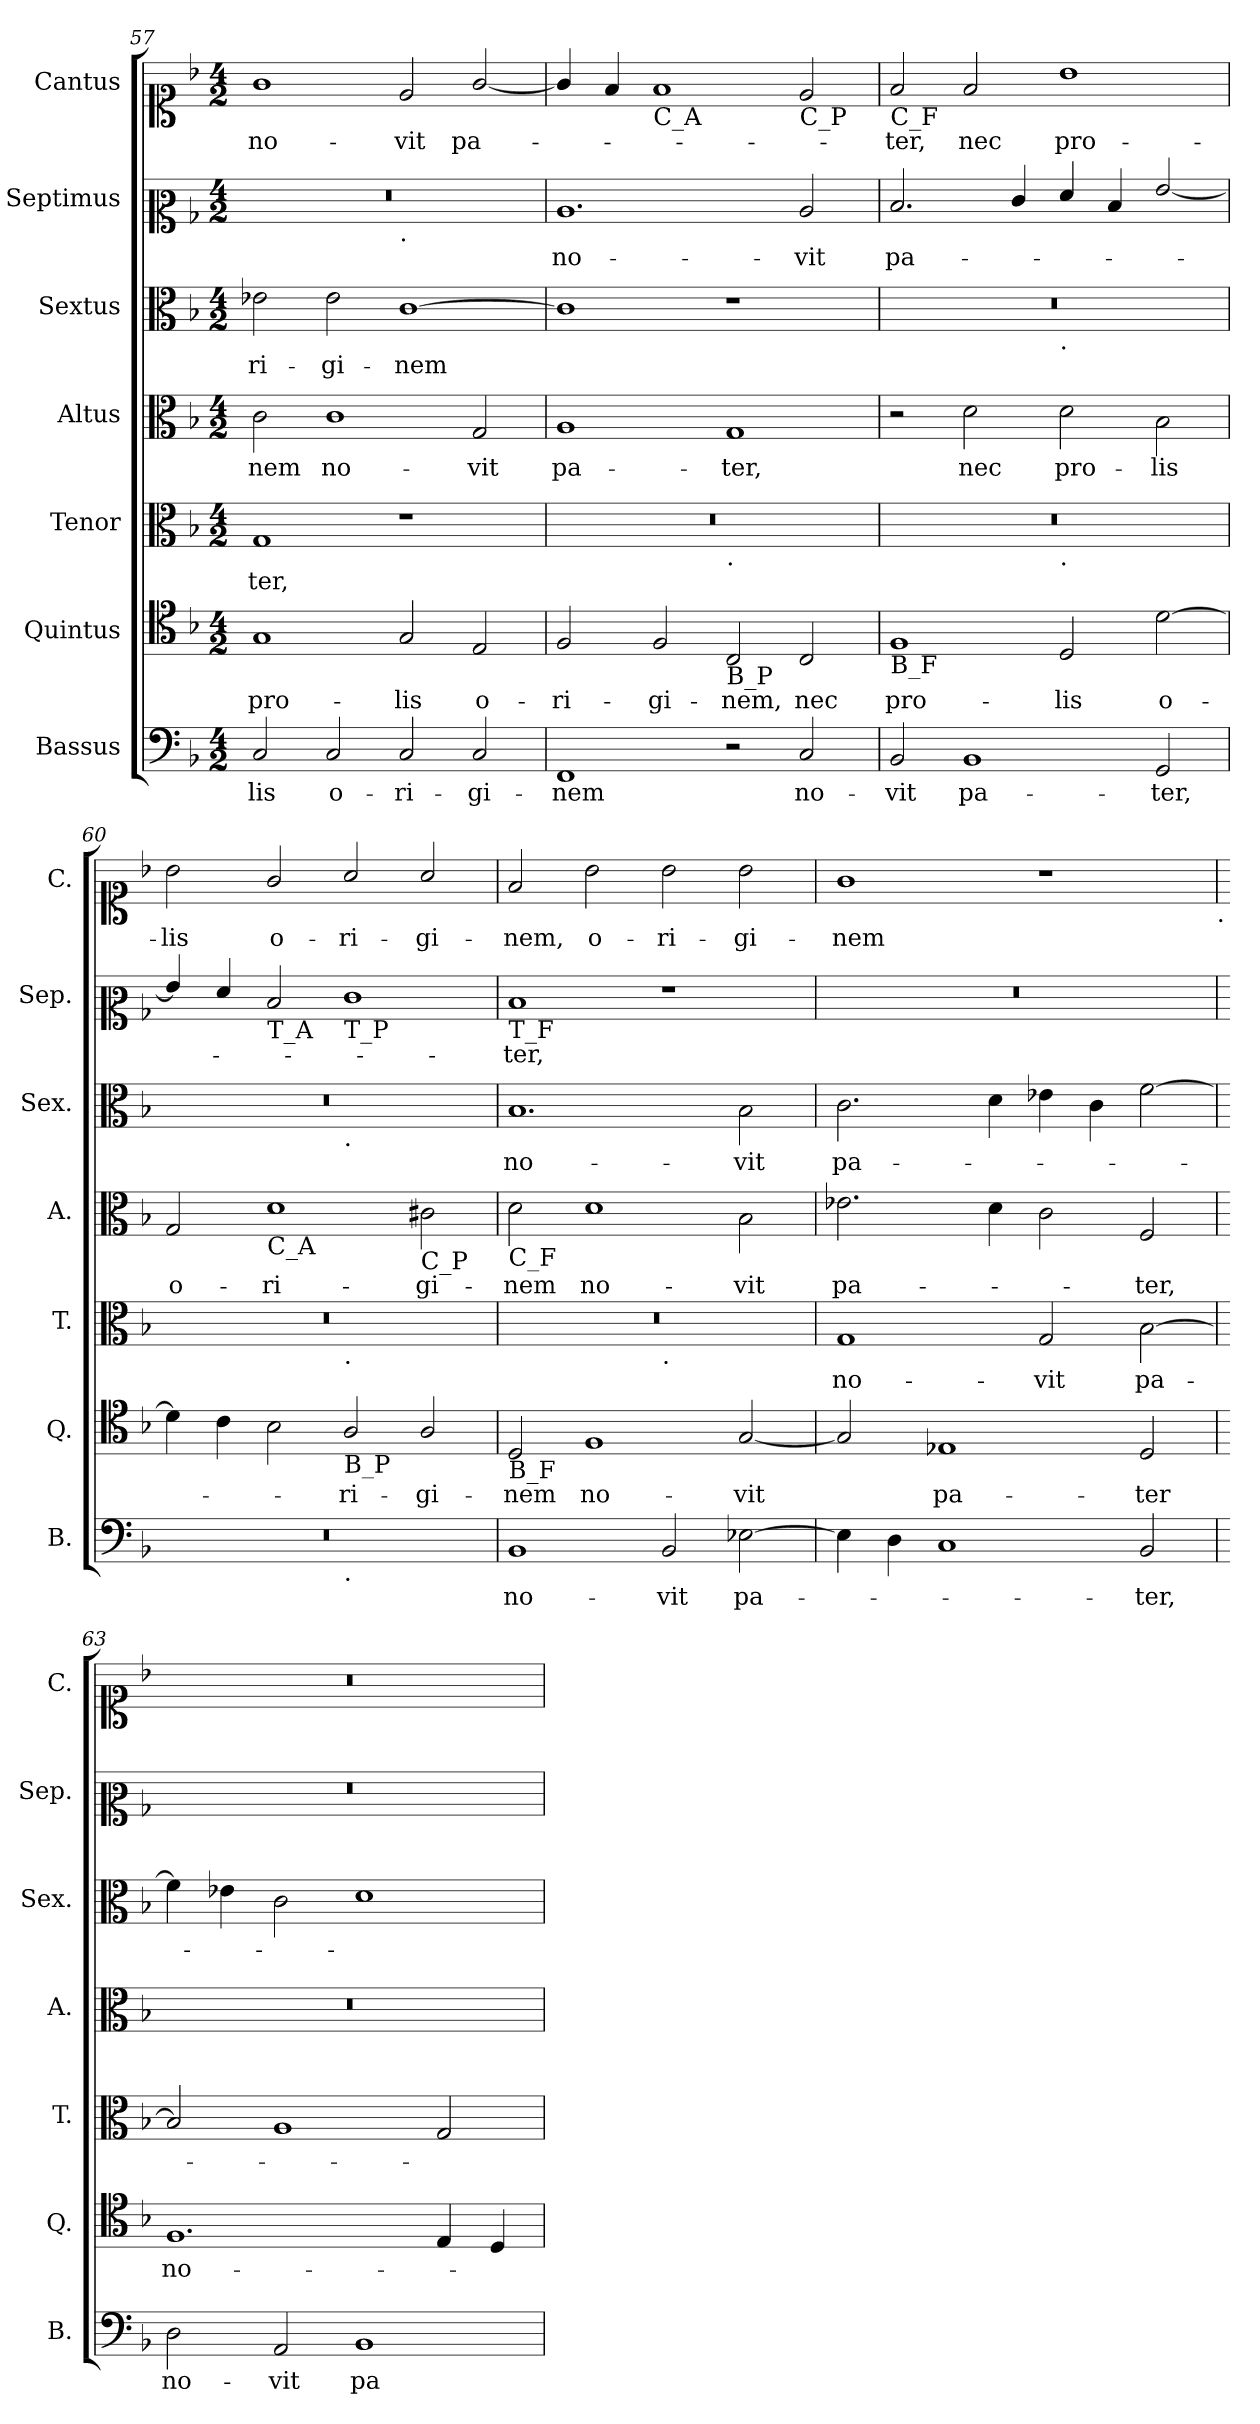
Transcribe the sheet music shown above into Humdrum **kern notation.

**kern	**text	**kern	**text	**kern	**text	**kern	**text	**kern	**text	**kern	**text	**kern	**text
*part7	*part7	*part6	*part6	*part5	*part5	*part4	*part4	*part3	*part3	*part2	*part2	*part1	*part1
*staff7	*staff7	*staff6	*staff6	*staff5	*staff5	*staff4	*staff4	*staff3	*staff3	*staff2	*staff2	*staff1	*staff1
*I"Bassus	*	*I"Quintus	*	*I"Tenor	*	*I"Altus	*	*I"Sextus	*	*I"Septimus	*	*I"Cantus	*
*I'B.	*	*I'Q.	*	*I'T.	*	*I'A.	*	*I'Sex.	*	*I'Sep.	*	*I'C.	*
*clefF4	*	*clefC4	*	*clefC3	*	*clefC3	*	*clefC3	*	*clefC2	*	*clefC1	*
*k[b-]	*	*k[b-]	*	*k[b-]	*	*k[b-]	*	*k[b-]	*	*k[b-]	*	*k[b-]	*
*F:	*	*F:	*	*F:	*	*F:	*	*F:	*	*F:	*	*F:	*
*M4/2	*	*M4/2	*	*M4/2	*	*M4/2	*	*M4/2	*	*M4/2	*	*M4/2	*
=57	=57	=57	=57	=57	=57	=57	=57	=57	=57	=57	=57	=57	=57
!	!	!	!	!	!	!	!	!	!	!LO:N:vis=1	!	!	!
*	*	*	*	*	*	*	*	*	*	*^	*	*	*
2C/	-lis	1G	pro-	1G	-ter,	2c\	-nem	2e-X\	-ri-	0r	1ryy	.	1g	no-
2C/	o-	.	.	.	.	1c	no-	2e-\	-gi-	.	.	.	.	.
!	!	!	!	!	!	!	!	!	!	!	!LO:TX:b:t=.	!	!	!
2C/	-ri-	2G/	-lis	1r	.	.	.	[1c	-nem	.	1ryy	.	2e/	-vit
2C/	-gi-	2E/	o-	.	.	2G/	-vit	.	.	.	.	.	[2g/	pa-
=58	=58	=58	=58	=58	=58	=58	=58	=58	=58	=58	=58	=58	=58	=58
!	!	!	!	!LO:N:vis=1	!	!	!	!	!	!	!	!	!	!
*	*	*	*	*^	*	*	*	*	*	*v	*v	*	*	*
1FF	-nem	2F/	-ri-	0r	1ryy	.	1A	pa-	1c]	.	1.c	no-	4g/]	.
.	.	.	.	.	.	.	.	.	.	.	.	.	4f/	.
!	!	!	!	!	!	!	!	!	!	!	!	!	!LO:TX:b:t=C_A	!
.	.	2F/	-gi-	.	.	.	.	.	.	.	.	.	1f	.
!	!	!	!	!	!LO:TX:b:t=.	!	!	!	!	!	!	!	!	!
!	!	!LO:TX:b:t=B_P	!	!	!	!	!	!	!	!	!	!	!	!
2r	.	2C/	-nem,	.	1ryy	.	1G	-ter,	1r	.	.	.	.	.
!	!	!	!	!	!	!	!	!	!	!	!	!	!LO:TX:b:t=C_P	!
2C/	no-	2C/	nec	.	.	.	.	.	.	.	2c/	-vit	2e/	.
=59	=59	=59	=59	=59	=59	=59	=59	=59	=59	=59	=59	=59	=59	=59
!	!	!	!	!	!	!	!	!	!	!	!	!	!LO:TX:b:t=C_F	!
!	!	!LO:TX:b:t=B_F	!	!	!	!	!	!	!	!	!	!	!	!
!	!	!	!	!LO:N:vis=1	!	!	!	!	!LO:N:vis=1	!	!	!	!	!
*	*	*	*	*	*	*	*	*	*^	*	*	*	*	*
2BB-/	-vit	1F	pro-	0r	1ryy	.	2r	.	0r	1ryy	.	2.d/	pa-	2f/	-ter,
1BB-	pa-	.	.	.	.	.	2d\	nec	.	.	.	.	.	2f/	nec
.	.	.	.	.	.	.	.	.	.	.	.	4e/	.	.	.
!	!	!	!	!	!	!	!	!	!	!LO:TX:b:t=.	!	!	!	!	!
!	!	!	!	!	!LO:TX:b:t=.	!	!	!	!	!	!	!	!	!	!
.	.	2D/	-lis	.	1ryy	.	2d\	pro-	.	1ryy	.	4f/	.	1b-	pro-
.	.	.	.	.	.	.	.	.	.	.	.	4d/	.	.	.
2GG/	-ter,	[2d\	o-	.	.	.	2B-\	-lis	.	.	.	[2g/	.	.	.
=60	=60	=60	=60	=60	=60	=60	=60	=60	=60	=60	=60	=60	=60	=60	=60
!LO:N:vis=1	!	!	!	!LO:N:vis=1	!	!	!	!	!LO:N:vis=1	!	!	!	!	!	!
*^	*	*	*	*	*	*	*	*	*	*	*	*	*	*	*
0r	1ryy	.	4d\]	.	0r	1ryy	.	2G/	o-	0r	1ryy	.	4g/]	.	2b-\	-lis
.	.	.	4c\	.	.	.	.	.	.	.	.	.	4f/	.	.	.
!	!	!	!	!	!	!	!	!	!	!	!	!	!LO:TX:b:t=T_A	!	!	!
!	!	!	!	!	!	!	!	!LO:TX:b:t=C_A	!	!	!	!	!	!	!	!
.	.	.	2B-\	.	.	.	.	1d	-ri-	.	.	.	2d/	.	2g/	o-
!	!	!	!	!	!	!	!	!	!	!	!	!	!LO:TX:b:t=T_P	!	!	!
!	!	!	!	!	!	!	!	!	!	!	!LO:TX:b:t=.	!	!	!	!	!
!	!	!	!	!	!	!LO:TX:b:t=.	!	!	!	!	!	!	!	!	!	!
!	!	!	!LO:TX:b:t=B_P	!	!	!	!	!	!	!	!	!	!	!	!	!
!	!LO:TX:b:t=.	!	!	!	!	!	!	!	!	!	!	!	!	!	!	!
.	1ryy	.	2A/	-ri-	.	1ryy	.	.	.	.	1ryy	.	1e	.	2a/	-ri-
!	!	!	!	!	!	!	!	!LO:TX:b:t=C_P	!	!	!	!	!	!	!	!
.	.	.	2A/	-gi-	.	.	.	2c#X\	-gi-	.	.	.	.	.	2a/	-gi-
=61	=61	=61	=61	=61	=61	=61	=61	=61	=61	=61	=61	=61	=61	=61	=61	=61
!	!	!	!	!	!	!	!	!	!	!	!	!	!LO:TX:b:t=T_F	!	!	!
!	!	!	!	!	!	!	!	!LO:TX:b:t=C_F	!	!	!	!	!	!	!	!
!	!	!	!LO:TX:b:t=B_F	!	!	!	!	!	!	!	!	!	!	!	!	!
!	!	!	!	!	!LO:N:vis=1	!	!	!	!	!	!	!	!	!	!	!
*v	*v	*	*	*	*	*	*	*	*	*v	*v	*	*	*	*	*
1BB-	no-	2D/	-nem	0r	1ryy	.	2d\	-nem	1.B-	no-	1d	-ter,	2f/	-nem,
.	.	1F	no-	.	.	.	1d	no-	.	.	.	.	2b-\	o-
!	!	!	!	!	!LO:TX:b:t=.	!	!	!	!	!	!	!	!	!
2BB-/	-vit	.	.	.	1ryy	.	.	.	.	.	1r	.	2b-\	-ri-
[2E-X\	pa-	[2G/	-vit	.	.	.	2B-\	-vit	2B-\	-vit	.	.	2b-\	-gi-
=62	=62	=62	=62	=62	=62	=62	=62	=62	=62	=62	=62	=62	=62	=62
!	!	!	!	!	!	!	!	!	!	!	!LO:N:vis=1	!	!	!
*	*	*	*	*v	*v	*	*	*	*	*	*	*	*	*
4E-\]	.	2G/]	.	1G	no-	2.e-X\	pa-	2.c\	pa-	0r	.	1g	-nem
4D\	.	.	.	.	.	.	.	.	.	.	.	.	.
1C	.	1E-X	pa-	.	.	.	.	.	.	.	.	.	.
.	.	.	.	.	.	4d\	.	4d\	.	.	.	.	.
.	.	.	.	2G/	-vit	2c\	.	4e-X\	.	.	.	1r	.
.	.	.	.	.	.	.	.	4c\	.	.	.	.	.
2BB-/	ter,	2D/	-ter	[2B-\	pa-	2F/	-ter,	[2f\	.	.	.	.	.
!	!	!	!	!	!	!	!	!	!	!	!	!LO:TX:b:t=.	!
=63	=63	=63	=63	=63	=63	=63	=63	=63	=63	=63	=63	=63	=63
!	!	!	!	!	!	!LO:N:vis=1	!	!	!	!LO:N:vis=1	!	!LO:N:vis=1	!
2D\	no-	1.F	no-	2B-/]	.	0r	.	4f\]	.	0r	.	0r	.
.	.	.	.	.	.	.	.	4e-X\	.	.	.	.	.
2AA/	-vit	.	.	1A	.	.	.	2c\	.	.	.	.	.
1BB-	pa-	.	.	.	.	.	.	1d	.	.	.	.	.
.	.	4E/	.	2G/	.	.	.	.	.	.	.	.	.
.	.	4D/	.	.	.	.	.	.	.	.	.	.	.
=	=	=	=	=	=	=	=	=	=	=	=	=	=
*-	*-	*-	*-	*-	*-	*-	*-	*-	*-	*-	*-	*-	*-
